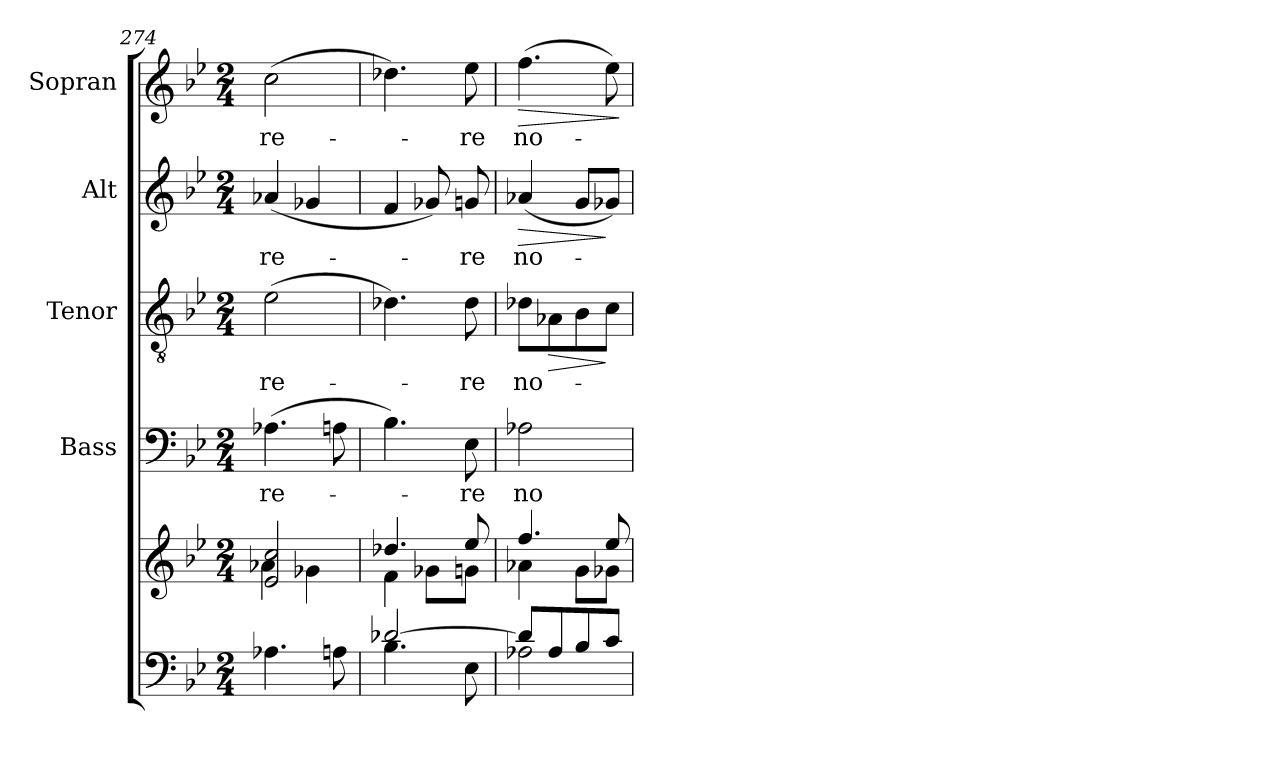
**kern	**kern	**kern	**text	**kern	**text	**dynam	**kern	**text	**dynam	**kern	**text	**dynam
*part5	*part5	*part4	*part4	*part3	*part3	*part3	*part2	*part2	*part2	*part1	*part1	*part1
*staff6	*staff5	*staff4	*staff4	*staff3	*staff3	*staff3	*staff2	*staff2	*staff2	*staff1	*staff1	*staff1
*	*	*I"Bass	*	*I"Tenor	*	*	*I"Alt	*	*	*I"Sopran	*	*
*	*	*I'B.	*	*I'T.	*	*	*I'A.	*	*	*I'S.	*	*
*clefF4	*clefG2	*clefF4	*	*clefGv2	*	*	*clefG2	*	*	*clefG2	*	*
*k[b-e-]	*k[b-e-]	*k[b-e-]	*	*k[b-e-]	*	*	*k[b-e-]	*	*	*k[b-e-]	*	*
*B-:	*B-:	*B-:	*	*B-:	*	*	*B-:	*	*	*B-:	*	*
*M2/4	*M2/4	*M2/4	*	*M2/4	*	*	*M2/4	*	*	*M2/4	*	*
=274	=274	=274	=274	=274	=274	=274	=274	=274	=274	=274	=274	=274
*	*^	*	*	*	*	*	*	*	*	*	*	*
!	!	!	!	!LO:LY:b	!	!LO:LY:b	!	!	!LO:LY:b	!	!	!LO:LY:b	!
4.A-X\	2e-/ 2cc/	4a-X\	(>4.A-X\	-re-	(>2e-\	-re-	.	(<4a-X/	-re-	.	(>2cc\	-re-	.
.	.	4g-X\	.	.	.	.	.	4g-X/	.	.	.	.	.
8An\	.	.	8An\	.	.	.	.	.	.	.	.	.	.
!!LO:LB:g=z
=275	=275	=275	=275	=275	=275	=275	=275	=275	=275	=275	=275	=275	=275
*^	*	*	*	*	*	*	*	*	*	*	*	*	*
[>2d-X/	4.B-\	4.dd-X/	4f\	4.B-\)	.	4.d-X\)	.	.	4f/	.	.	4.dd-X\)	.	.
.	.	.	8g-X\L	.	.	.	.	.	8g-X/)	.	.	.	.	.
!	!	!	!	!	!LO:LY:b	!	!LO:LY:b	!	!	!LO:LY:b	!	!	!LO:LY:b	!
.	8E-\	8ee-/	8gn\J	8E-\	-re	8d-\	-re	.	8gn/	-re	.	8ee-\	-re	.
=276	=276	=276	=276	=276	=276	=276	=276	=276	=276	=276	=276	=276	=276	=276
!	!	!	!	!	!LO:LY:b	!	!LO:LY:b	!	!	!LO:LY:b	!LO:HP:b	!	!LO:LY:b	!LO:HP:b
8d-/L]	2A-X\	4.ff/	4a-X\	2A-X\	no-	8d-X\L	no-	.	(<4a-X/	no-	>	(>4.ff\	no-	>
!	!	!	!	!	!	!	!	!LO:HP:b	!	!	!	!	!	!
8A-/	.	.	.	.	.	8A-X\	.	>	.	.	.	.	.	.
8B-/	.	.	8g\L	.	.	8B-\	.	.	8g/L	.	.	.	.	.
8c/J	.	8ee-/	8g-X\J	.	.	8c\J	.	]	8g-X/J)	.	]	8ee-\)	.	.
*v	*v	*	*	*	*	*	*	*	*	*	*	*	*	*
*	*v	*v	*	*	*	*	*	*	*	*	*	*	*
.	.	.	.	.	.	.	.	.	.	.	.	]
=	=	=	=	=	=	=	=	=	=	=	=	=
*-	*-	*-	*-	*-	*-	*-	*-	*-	*-	*-	*-	*-
